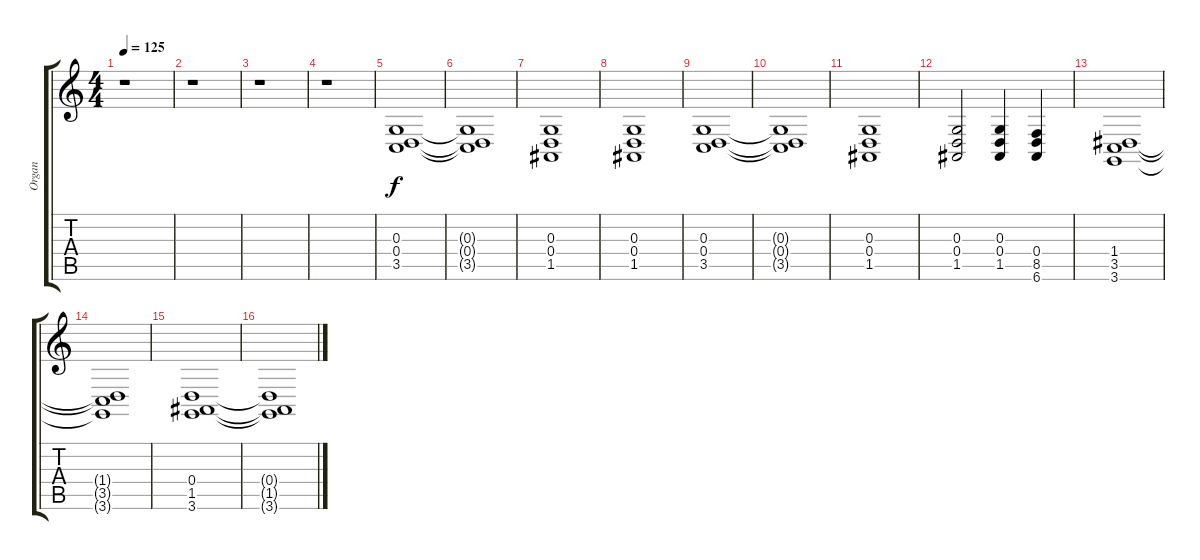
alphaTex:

\track ("Organ " "Organ ") {instrument churchorgan}
\staff {score tabs}
\tuning (E4 B3 G3 D3 A2 E2) {hide}
\ts (4 4)
\tempo 125
\clef g2
\ks c
r.1{dy f instrument churchorgan} |
r.1 |
r.1 |
r.1 |
(0.3 0.4 3.5).1 |
(0.3{t} 0.4{t} 3.5{t}).1 |
(0.3 0.4 1.5).1 |
(0.3 0.4 1.5).1 |
(0.3 0.4 3.5).1 |
(0.3{t} 0.4{t} 3.5{t}).1 |
(0.3 0.4 1.5).1 |
(0.3 0.4 1.5).2 (0.3 0.4 1.5).4 (0.4 8.5 6.6).4 |
(1.4 3.5 3.6).1 |
(1.4{t} 3.5{t} 3.6{t}).1 |
(0.4 1.5 3.6).1 |
(0.4{t} 1.5{t} 3.6{t}).1
